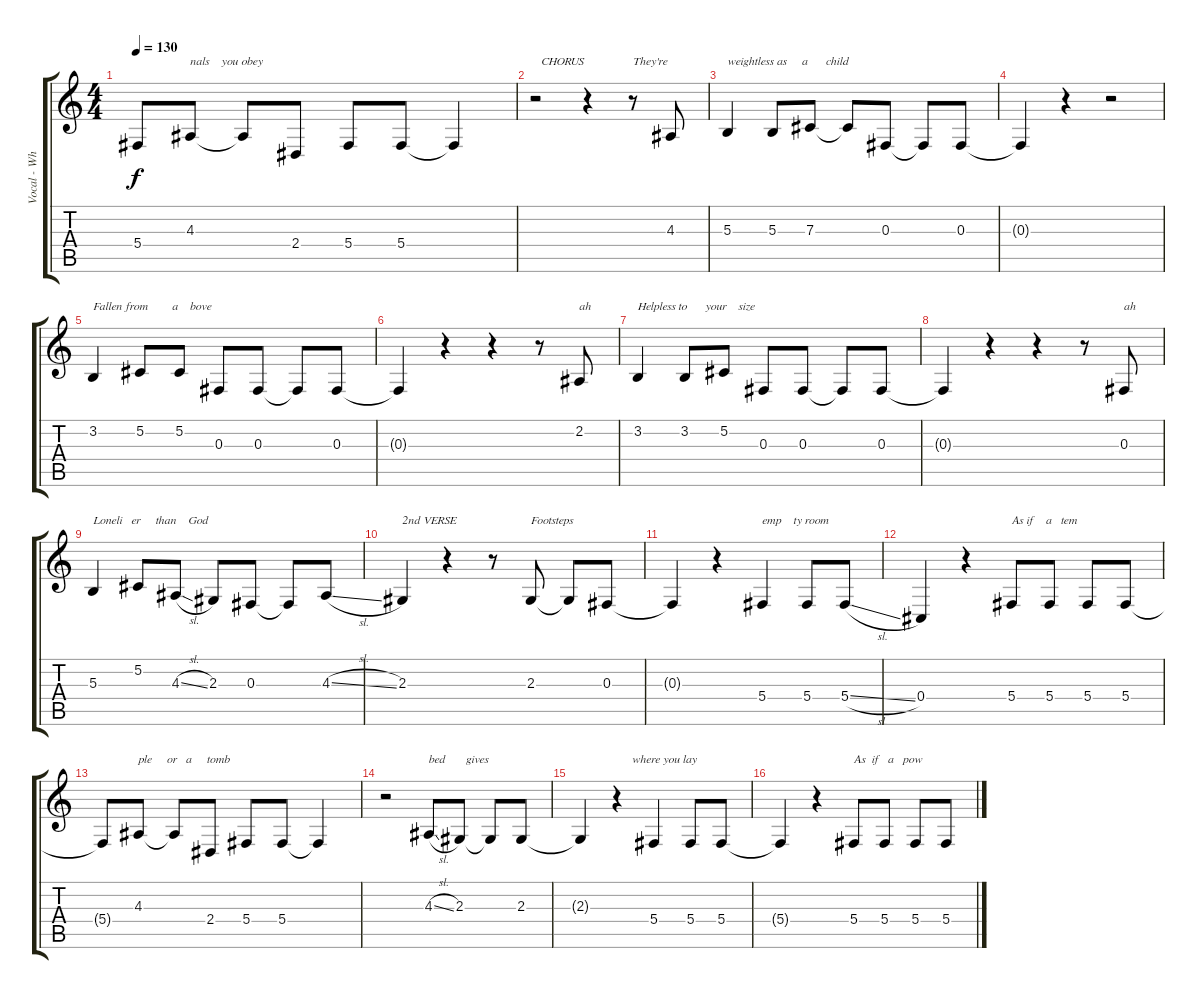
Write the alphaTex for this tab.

\track ("Vocal - Whitley" "Vocal - Wh") {instrument sopranosax}
\staff {score tabs}
\tuning (Db4 Ab3 Gb3 Db3 Gb2 Db2) {hide}
\ts (4 4)
\tempo 130
\clef g2
\ks c
5.4{t}.8{dy f} 4.3.8{txt "nals    you obey"} 4.3{t}.8 2.4.8 5.4.8 5.4.8 5.4{t}.4 |
r.2{txt "  CHORUS"} r.4 r.8{txt "They're "} 4.3.8 |
5.3.4{txt "weightless as     a      child"} 5.3.8 7.3.8 7.3{t}.8 0.3.8 0.3{t}.8 0.3.8 |
0.3{t}.4 r.4 r.2 |
3.2.4{txt "Fallen from        a    bove"} 5.2.8 5.2.8 0.3.8 0.3.8 0.3{t}.8 0.3.8 |
0.3{t}.4 r.4 r.4 r.8 2.2.8{txt "ah"} |
3.2.4{txt "Helpless to      your    size"} 3.2.8 5.2.8 0.3.8 0.3.8 0.3{t}.8 0.3.8 |
0.3{t}.4 r.4 r.4 r.8 0.3.8{txt "ah"} |
5.3.4{txt "Loneli   er     than    God"} 5.2.8 4.3{sl}.8 2.3.8 0.3.8 0.3{t}.8 4.3{sl}.8 |
2.3.4{txt "2nd VERSE"} r.4 r.8 2.3.8{txt "Footsteps"} 2.3{t}.8 0.3.8 |
0.3{t}.4 r.4 5.4.4{txt "emp    ty room"} 5.4.8 5.4{sl}.8 |
0.4.4 r.4 5.4.8{txt "As if    a   tem "} 5.4.8 5.4.8 5.4.8 |
5.4{t}.8 4.3.8{txt "ple     or   a     tomb"} 4.3{t}.8 2.4.8 5.4.8 5.4.8 5.4{t}.4 |
r.2 4.3{sl}.8{txt "bed       gives "} 2.3.8 2.3{t}.8 2.3.8 |
2.3{t}.4 r.4{txt "     where you lay"} 5.4.4 5.4.8 5.4.8 |
5.4{t}.4 r.4 5.4.8{txt "As  if   a   pow"} 5.4.8 5.4.8 5.4.8
